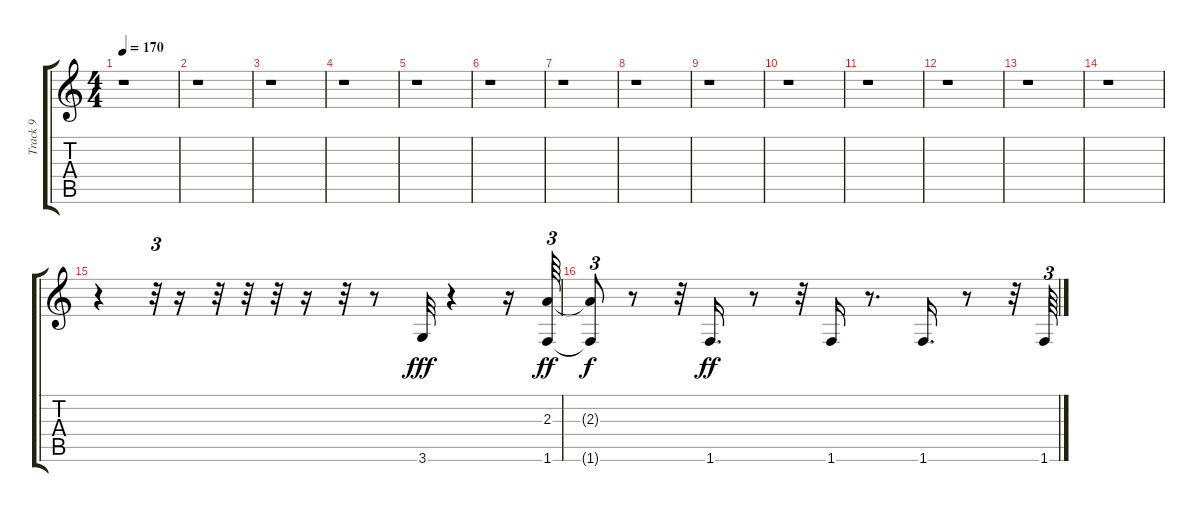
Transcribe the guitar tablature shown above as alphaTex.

\track ("Track 9" "Track 9") {instrument acousticguitarsteel}
\staff {score tabs}
\tuning (E4 B3 G3 D3 A2 E2) {hide}
\ts (4 4)
\tempo 170
\clef g2
\ks c
r.1{dy fff} |
r.1 |
r.1 |
r.1 |
r.1 |
r.1 |
r.1 |
r.1 |
r.1 |
r.1 |
r.1 |
r.1 |
r.1 |
r.1 |
r.4 r.32{tu (3 2) volume 15 balance 8} r.16 r.32 r.32 r.32 r.16 r.32 r.8 3.6.32 r.4 r.16 (2.3 1.6).64{tu (3 2) dy ff} |
(2.3{t} 1.6{t}).8{tu (3 2) dy f} r.8 r.32 1.6.16{d dy ff} r.8 r.32 1.6.16 r.8{d} 1.6.16{d} r.8 r.32 1.6.64{tu (3 2)}
